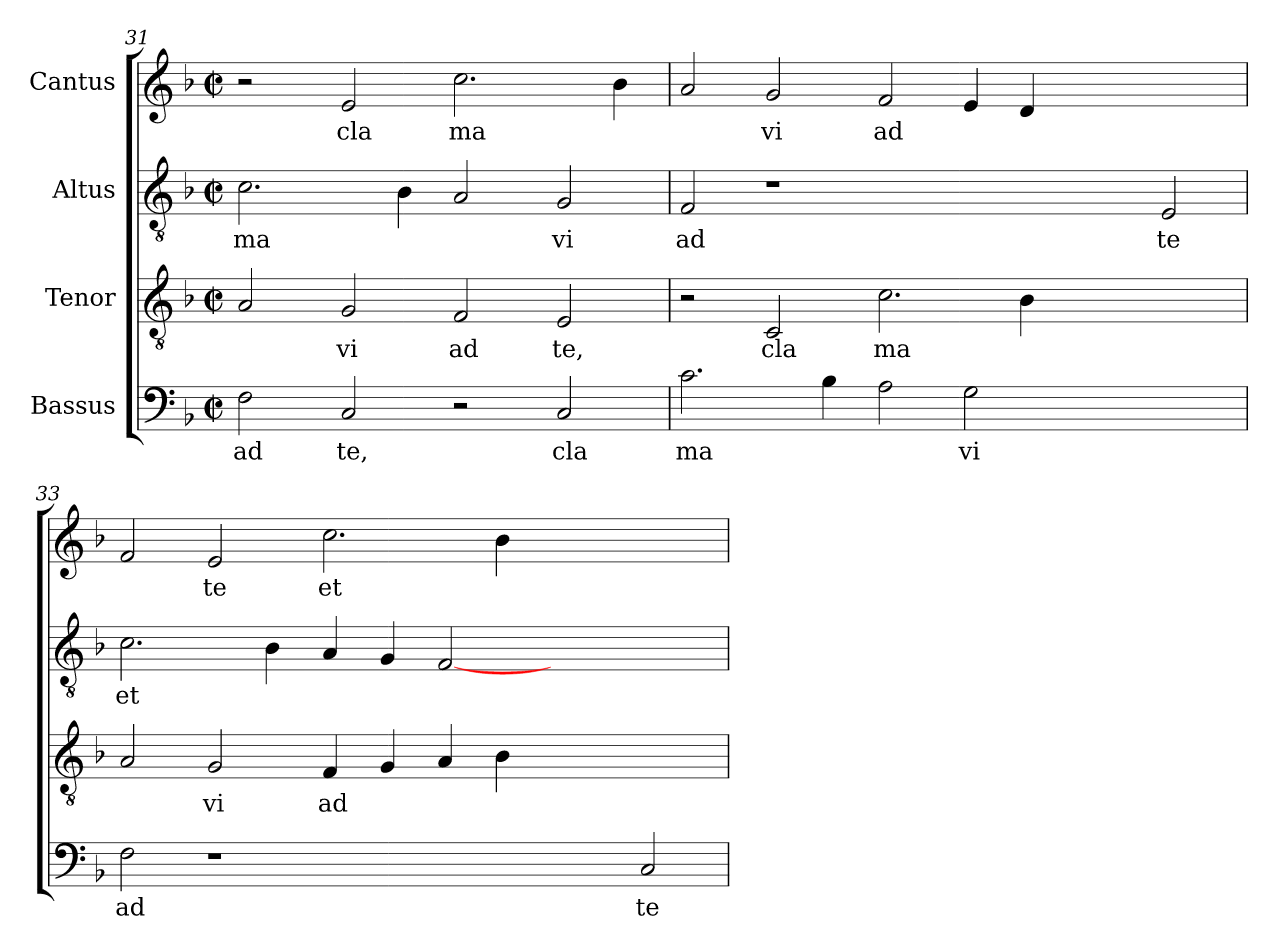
**kern	**text	**kern	**text	**kern	**text	**kern	**text
*part4	*part4	*part3	*part3	*part2	*part2	*part1	*part1
*staff4	*staff4	*staff3	*staff3	*staff2	*staff2	*staff1	*staff1
*I"Bassus	*	*I"Tenor	*	*I"Altus	*	*I"Cantus	*
!!LO:LB:g=z
*clefF4	*	*clefGv2	*	*clefGv2	*	*clefG2	*
*k[b-]	*	*k[b-]	*	*k[b-]	*	*k[b-]	*
*F:	*	*F:	*	*F:	*	*F:	*
*M2/2	*	*M2/2	*	*M2/2	*	*M2/2	*
*met(c|)	*	*met(c|)	*	*met(c|)	*	*met(c|)	*
=31	=31	=31	=31	=31	=31	=31	=31
!	!LO:LY:b:cj	!	!	!	!LO:LY:b	!	!
*	*	*^	*	*	*	*	*
2F\	ad	2A/	16ryy	.	2.c\	ma	2r	.
.	.	.	1ryy	.	.	.	.	.
!	!LO:LY:b:cj	!	!	!LO:LY:b:cj	!	!	!	!LO:LY:b:cj
2C/	te,	2G/	.	-vi	.	.	2e/	cla
.	.	.	.	.	4B-\	.	.	.
!	!	!	!	!LO:LY:b:cj	!	!	!	!LO:LY:b
2r	.	2F/	.	ad	2A/	.	2.cc\	ma
.	.	.	2...ryy	.	.	.	.	.
!	!LO:LY:b:cj	!	!	!LO:LY:b:cj	!	!LO:LY:b:cj	!	!
2C/	cla	2E/	.	te,	2G/	vi	.	.
.	.	.	.	.	.	.	4b-\	.
=32	=32	=32	=32	=32	=32	=32	=32	=32
!	!LO:LY:b	!	!	!	!	!LO:LY:b:cj	!	!
*	*	*v	*v	*	*	*	*	*
2.c\	ma	2r	.	2F/	ad	2a/	.
!	!	!	!LO:LY:b:cj	!LO:N:vis=1	!	!	!LO:LY:b:cj
.	.	2C/	cla	0r	.	2g/	vi
4B-\	.	.	.	.	.	.	.
!	!	!	!LO:LY:b	!	!	!	!LO:LY:b:cj
2A\	.	2.c\	ma	.	.	2f/	ad
!	!LO:LY:b:cj	!	!	!	!	!	!
2G\	vi	.	.	.	.	4e/	.
.	.	4B-\	.	.	.	4d/	.
1ryy	.	1ryy	.	.	.	1ryy	.
!	!	!	!	!	!LO:LY:b:cj	!	!
.	.	.	.	2E/	te	.	.
=33	=33	=33	=33	=33	=33	=33	=33
!	!LO:LY:b:cj	!	!	!	!LO:LY:b:cj	!	!
2F\	ad	2A/	.	2.c\	et	2f/	.
!LO:N:vis=1	!	!	!LO:LY:b:cj	!	!	!	!LO:LY:b:cj
0r	.	2G/	vi	.	.	2e/	te
.	.	.	.	4B-\	.	.	.
!	!	!	!LO:LY:b	!	!	!	!LO:LY:b:cj
.	.	4F/	ad	4A/	.	2.cc\	et
.	.	4G/	.	4G/	.	.	.
.	.	4A/	.	[<2F/	.	.	.
.	.	4B-\	.	.	.	4b-\	.
.	.	1ryy	.	1ryy	.	1ryy	.
!	!LO:LY:b:cj	!	!	!	!	!	!
2C/	te	.	.	.	.	.	.
=	=	=	=	=	=	=	=
*-	*-	*-	*-	*-	*-	*-	*-
